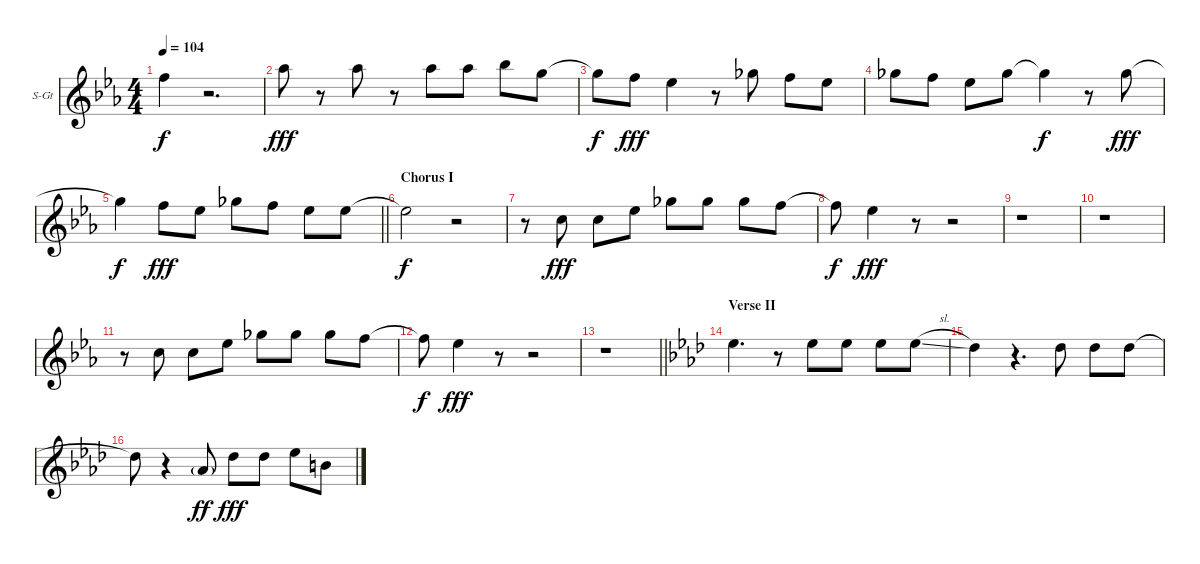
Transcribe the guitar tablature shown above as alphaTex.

\bracketExtendMode groupsimilarinstruments
\firstSystemTrackNameOrientation horizontal
\otherSystemsTrackNameOrientation horizontal
\track ("Vocal" "S-Gt") {instrument lead6voice}
\staff {score}
\tuning (E4 B3 G3 D3 A2 E2)
\displaytranspose 12
\ts (4 4)
\tempo 104
\clef g2
\ks eb
6.2{t}.4{dy f} r.2{d} |
4.1.8{dy fff} r.8 4.1.8 r.8 4.1.8 4.1.8 6.1.8 3.1.8 |
3.1{t}.8{dy f} 6.2.8{dy fff} 4.2.4 r.8 7.2.8 6.2.8 4.2.8 |
7.2.8 6.2.8 4.2.8 7.2.8 7.2{t}.4{dy f} r.8 7.2.8{dy fff} |
\barLineRight lightlight
7.2{t}.4{dy f} 6.2.8{dy fff} 4.2.8 7.2.8 6.2.8 4.2.8 4.2.8 |
\section ("" "Chorus I")
4.2{t}.2{dy f} r.2 |
r.8 5.3.8{dy fff} 5.3.8 8.3.8 7.2.8 7.2.8 7.2.8 6.2.8 |
6.2{t}.8{dy f} 4.2.4{dy fff} r.8 r.2 |
r.1 |
r.1 |
r.8 5.3.8 5.3.8 8.3.8 7.2.8 7.2.8 7.2.8 6.2.8 |
6.2{t}.8{dy f} 4.2.4{dy fff} r.8 r.2 |
\barLineRight lightlight
r.1 |
\section ("" "Verse II")
\ks ab
4.2.4{d} r.8 4.2.8 4.2.8 4.2.8 4.2{sl}.8 |
2.2.4 r.4{d} 2.2.8 2.2.8 2.2.8 |
2.2{t}.8 r.4 6.4{g}.8{dy ff} 2.2.8{dy fff} 2.2.8 4.2.8 4.3.8
